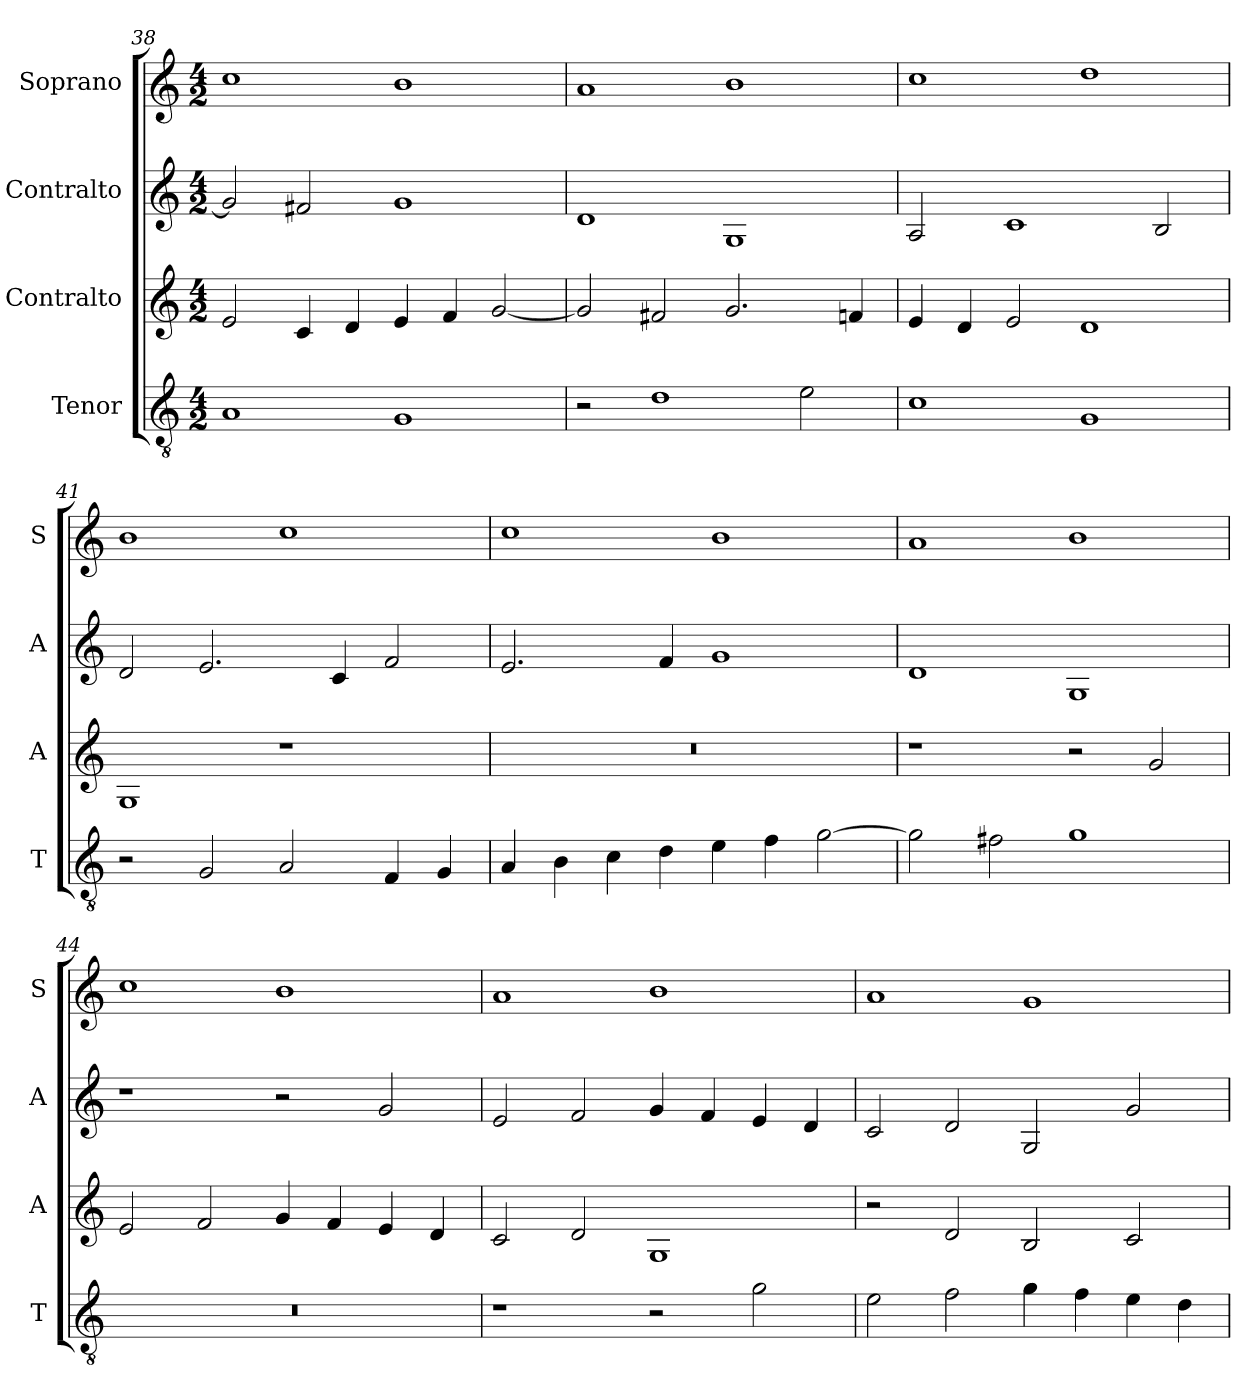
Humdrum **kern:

**kern	**kern	**kern	**kern
*part4	*part3	*part2	*part1
*staff4	*staff3	*staff2	*staff1
*I"Tenor	*I"Contralto	*I"Contralto	*I"Soprano
*I'T	*I'A	*I'A	*I'S
*clefGv2	*clefG2	*clefG2	*clefG2
*k[]	*k[]	*k[]	*k[]
*G:mix	*G:mix	*G:mix	*G:mix
*M4/2	*M4/2	*M4/2	*M4/2
=38	=38	=38	=38
1A	2e	2g]	1cc
.	4c	2f#X	.
.	4d	.	.
1G	4e	1g	1b
.	4f	.	.
.	[2g	.	.
=39	=39	=39	=39
2r	2g]	1d	1a
1d	2f#X	.	.
.	2.g	1G	1b
2e	.	.	.
.	4fn	.	.
=40	=40	=40	=40
1c	4e	2A	1cc
.	4d	.	.
.	2e	1c	.
1G	1d	.	1dd
.	.	2B	.
=41	=41	=41	=41
2r	1G	2d	1b
2G	.	2.e	.
2A	1r	.	1cc
.	.	4c	.
4F	.	2f	.
4G	.	.	.
=42	=42	=42	=42
4A	0r	2.e	1cc
4B	.	.	.
4c	.	.	.
4d	.	4f	.
4e	.	1g	1b
4f	.	.	.
[2g	.	.	.
=43	=43	=43	=43
2g]	1r	1d	1a
2f#X	.	.	.
1g	2r	1G	1b
.	2g	.	.
=44	=44	=44	=44
0r	2e	1r	1cc
.	2f	.	.
.	4g	2r	1b
.	4f	.	.
.	4e	2g	.
.	4d	.	.
=45	=45	=45	=45
1r	2c	2e	1a
.	2d	2f	.
2r	1G	4g	1b
.	.	4f	.
2g	.	4e	.
.	.	4d	.
=46	=46	=46	=46
2e	2r	2c	1a
2f	2d	2d	.
4g	2B	2G	1g
4f	.	.	.
4e	2c	2g	.
4d	.	.	.
=	=	=	=
*-	*-	*-	*-
